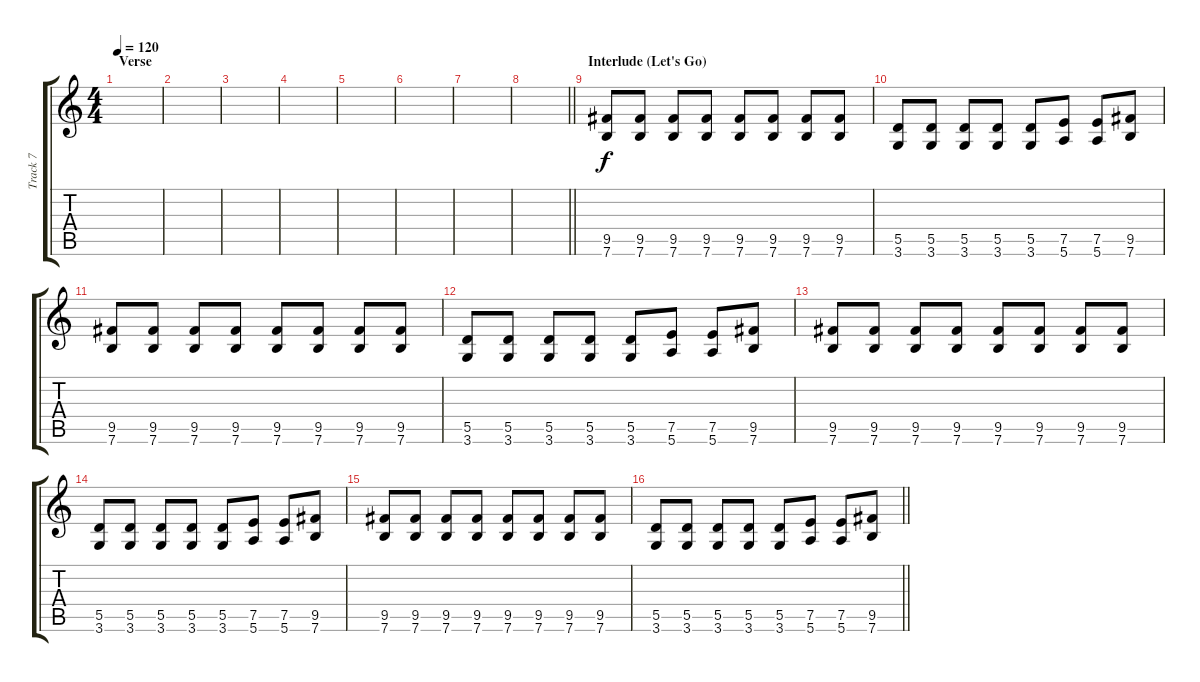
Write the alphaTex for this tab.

\track ("Track 7" "Track 7") {instrument overdrivenguitar}
\staff {score tabs}
\tuning (E4 B3 G3 D3 A2 E2) {hide}
\ts (4 4)
\section ("" "Verse")
\tempo 120
\clef g2
\ks c
|
|
|
|
|
|
|
\barLineRight lightlight
|
\section ("" "Interlude (Let's Go)")
(9.5 7.6).8 (9.5 7.6).8 (9.5 7.6).8 (9.5 7.6).8 (9.5 7.6).8 (9.5 7.6).8 (9.5 7.6).8 (9.5 7.6).8 |
(5.5 3.6).8 (5.5 3.6).8 (5.5 3.6).8 (5.5 3.6).8 (5.5 3.6).8 (7.5 5.6).8 (7.5 5.6).8 (9.5 7.6).8 |
(9.5 7.6).8 (9.5 7.6).8 (9.5 7.6).8 (9.5 7.6).8 (9.5 7.6).8 (9.5 7.6).8 (9.5 7.6).8 (9.5 7.6).8 |
(5.5 3.6).8 (5.5 3.6).8 (5.5 3.6).8 (5.5 3.6).8 (5.5 3.6).8 (7.5 5.6).8 (7.5 5.6).8 (9.5 7.6).8 |
(9.5 7.6).8 (9.5 7.6).8 (9.5 7.6).8 (9.5 7.6).8 (9.5 7.6).8 (9.5 7.6).8 (9.5 7.6).8 (9.5 7.6).8 |
(5.5 3.6).8 (5.5 3.6).8 (5.5 3.6).8 (5.5 3.6).8 (5.5 3.6).8 (7.5 5.6).8 (7.5 5.6).8 (9.5 7.6).8 |
(9.5 7.6).8 (9.5 7.6).8 (9.5 7.6).8 (9.5 7.6).8 (9.5 7.6).8 (9.5 7.6).8 (9.5 7.6).8 (9.5 7.6).8 |
\barLineRight lightlight
(5.5 3.6).8 (5.5 3.6).8 (5.5 3.6).8 (5.5 3.6).8 (5.5 3.6).8 (7.5 5.6).8 (7.5 5.6).8 (9.5 7.6).8
